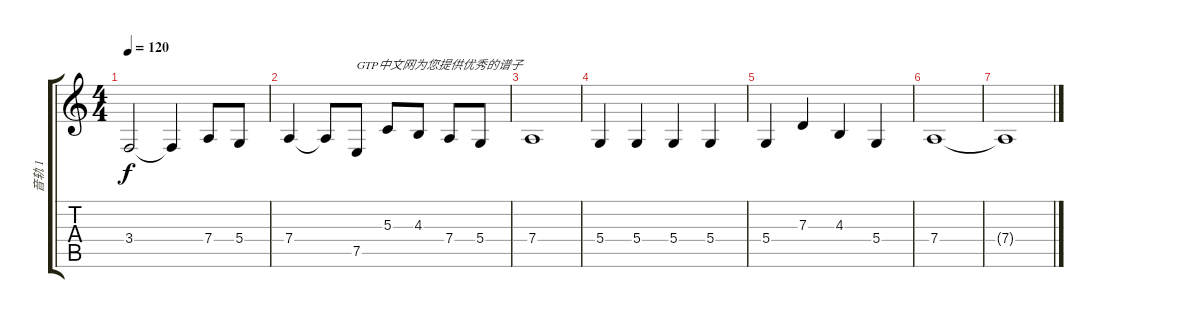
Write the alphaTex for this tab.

\track ("音轨 1" "音轨 1") {instrument tremolostrings}
\staff {score tabs}
\tuning (E4 B3 G3 D3 A2 E2) {hide}
\ts (4 4)
\tempo 120
\clef g2
\ks c
3.4{t}.2{dy f} 3.4{t}.4 7.4.8 5.4.8 |
7.4.4 7.4{t}.8 7.5.8{txt "GTP中文网为您提供优秀的谱子"} 5.3.8 4.3.8 7.4.8 5.4.8 |
7.4.1 |
5.4.4 5.4.4 5.4.4 5.4.4 |
5.4.4 7.3.4 4.3.4 5.4.4 |
7.4.1 |
7.4{t}.1
